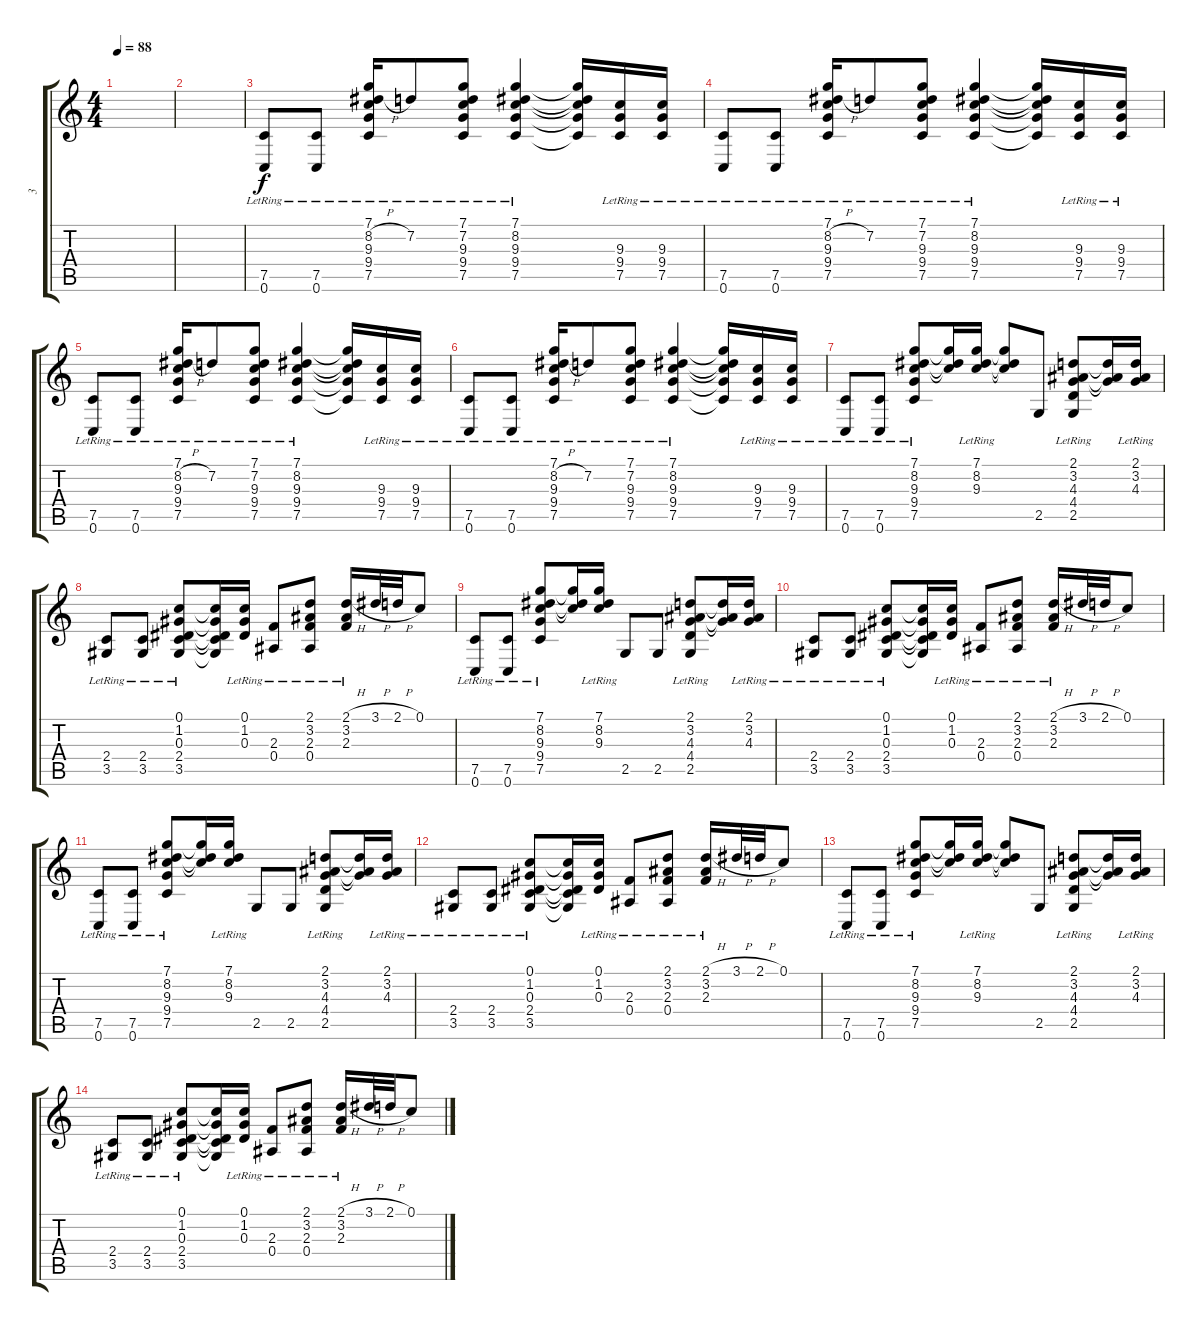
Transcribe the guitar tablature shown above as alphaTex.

\track ("3" "3") {instrument acousticguitarsteel}
\staff {score tabs}
\tuning (C4 G3 Eb3 Bb2 F2 C2) {hide}
\ts (4 4)
\tempo 88
\clef g2
\ks c
|
|
(7.5{lr} 0.6{lr}).8 (7.5{lr} 0.6{lr}).8 (7.1{lr} 8.2{h} 9.3{lr} 9.4{lr} 7.5).16 7.2{lr}.8 (7.1{lr} 7.2{lr} 9.3{lr} 9.4{lr} 7.5).8 (7.1{lr} 8.2{lr} 9.3{lr} 9.4{lr} 7.5).4 (7.1{t} 8.2{t} 9.3{t} 9.4{t} 7.5{t}).16 (9.3 9.4{lr} 7.5{lr}).16 (9.3 9.4{lr} 7.5{lr}).16 |
(7.5{lr} 0.6{lr}).8 (7.5{lr} 0.6{lr}).8 (7.1{lr} 8.2{h} 9.3{lr} 9.4{lr} 7.5).16 7.2{lr}.8 (7.1{lr} 7.2{lr} 9.3{lr} 9.4{lr} 7.5).8 (7.1{lr} 8.2{lr} 9.3{lr} 9.4{lr} 7.5).4 (7.1{t} 8.2{t} 9.3{t} 9.4{t} 7.5{t}).16 (9.3 9.4{lr} 7.5{lr}).16 (9.3 9.4{lr} 7.5{lr}).16 |
(7.5{lr} 0.6{lr}).8 (7.5{lr} 0.6{lr}).8 (7.1{lr} 8.2{h} 9.3{lr} 9.4{lr} 7.5).16 7.2{lr}.8 (7.1{lr} 7.2{lr} 9.3{lr} 9.4{lr} 7.5).8 (7.1{lr} 8.2{lr} 9.3{lr} 9.4{lr} 7.5).4 (7.1{t} 8.2{t} 9.3{t} 9.4{t} 7.5{t}).16 (9.3 9.4{lr} 7.5{lr}).16 (9.3 9.4{lr} 7.5{lr}).16 |
(7.5{lr} 0.6{lr}).8 (7.5{lr} 0.6{lr}).8 (7.1{lr} 8.2{h} 9.3{lr} 9.4{lr} 7.5).16 7.2{lr}.8 (7.1{lr} 7.2{lr} 9.3{lr} 9.4{lr} 7.5).8 (7.1{lr} 8.2{lr} 9.3{lr} 9.4{lr} 7.5).4 (7.1{t} 8.2{t} 9.3{t} 9.4{t} 7.5{t}).16 (9.3 9.4{lr} 7.5{lr}).16 (9.3 9.4{lr} 7.5{lr}).16 |
(7.5{lr} 0.6{lr}).8 (7.5{lr} 0.6{lr}).8 (7.1{lr} 8.2{lr} 9.3{lr} 9.4{lr} 7.5{lr}).8 (7.1{t} 8.2{t} 9.3{t}).16 (7.1{lr} 8.2{lr} 9.3{lr}).16 (7.1{t} 8.2{t} 9.3{t}).8 2.5.8 (2.1{lr} 3.2{lr} 4.3{lr} 4.4{lr} 2.5{lr}).8 (2.1{t} 3.2{t} 4.3{t}).16 (2.1{lr} 3.2{lr} 4.3{lr}).16 |
(2.4 3.5{lr}).8 (2.4 3.5{lr}).8 (0.1{lr} 1.2{lr} 0.3{lr} 2.4{lr} 3.5{lr}).8 (0.1{t} 1.2{t} 0.3{t} 2.4{t} 3.5{t}).16 (0.1{lr} 1.2{lr} 0.3{lr}).16 (2.3{lr} 0.4{lr}).8 (2.1 3.2 2.3{lr} 0.4{lr}).8 (2.1{h} 3.2{lr} 2.3{lr}).16 3.1{h}.32 2.1{h}.32 0.1.8 |
(7.5{lr} 0.6{lr}).8 (7.5{lr} 0.6{lr}).8 (7.1{lr} 8.2{lr} 9.3{lr} 9.4{lr} 7.5{lr}).8 (7.1{t} 8.2{t} 9.3{t}).16 (7.1{lr} 8.2{lr} 9.3{lr}).16 2.5.8 2.5.8 (2.1{lr} 3.2{lr} 4.3{lr} 4.4{lr} 2.5{lr}).8 (2.1{t} 3.2{t} 4.3{t}).16 (2.1{lr} 3.2{lr} 4.3{lr}).16 |
(2.4 3.5{lr}).8 (2.4 3.5{lr}).8 (0.1{lr} 1.2{lr} 0.3{lr} 2.4{lr} 3.5{lr}).8 (0.1{t} 1.2{t} 0.3{t} 2.4{t} 3.5{t}).16 (0.1{lr} 1.2{lr} 0.3{lr}).16 (2.3{lr} 0.4{lr}).8 (2.1 3.2 2.3{lr} 0.4{lr}).8 (2.1{h} 3.2{lr} 2.3{lr}).16 3.1{h}.32 2.1{h}.32 0.1.8 |
(7.5{lr} 0.6{lr}).8 (7.5{lr} 0.6{lr}).8 (7.1{lr} 8.2{lr} 9.3{lr} 9.4{lr} 7.5{lr}).8 (7.1{t} 8.2{t} 9.3{t}).16 (7.1{lr} 8.2{lr} 9.3{lr}).16 2.5.8 2.5.8 (2.1{lr} 3.2{lr} 4.3{lr} 4.4{lr} 2.5{lr}).8 (2.1{t} 3.2{t} 4.3{t}).16 (2.1{lr} 3.2{lr} 4.3{lr}).16 |
(2.4 3.5{lr}).8 (2.4 3.5{lr}).8 (0.1{lr} 1.2{lr} 0.3{lr} 2.4{lr} 3.5{lr}).8 (0.1{t} 1.2{t} 0.3{t} 2.4{t} 3.5{t}).16 (0.1{lr} 1.2{lr} 0.3{lr}).16 (2.3{lr} 0.4{lr}).8 (2.1 3.2 2.3{lr} 0.4{lr}).8 (2.1{h} 3.2{lr} 2.3{lr}).16 3.1{h}.32 2.1{h}.32 0.1.8 |
(7.5{lr} 0.6{lr}).8 (7.5{lr} 0.6{lr}).8 (7.1{lr} 8.2{lr} 9.3{lr} 9.4{lr} 7.5{lr}).8 (7.1{t} 8.2{t} 9.3{t}).16 (7.1{lr} 8.2{lr} 9.3{lr}).16 (7.1{t} 8.2{t} 9.3{t}).8 2.5.8 (2.1{lr} 3.2{lr} 4.3{lr} 4.4{lr} 2.5{lr}).8 (2.1{t} 3.2{t} 4.3{t}).16 (2.1{lr} 3.2{lr} 4.3{lr}).16 |
(2.4 3.5{lr}).8 (2.4 3.5{lr}).8 (0.1{lr} 1.2{lr} 0.3{lr} 2.4{lr} 3.5{lr}).8 (0.1{t} 1.2{t} 0.3{t} 2.4{t} 3.5{t}).16 (0.1{lr} 1.2{lr} 0.3{lr}).16 (2.3{lr} 0.4{lr}).8 (2.1 3.2 2.3{lr} 0.4{lr}).8 (2.1{h} 3.2{lr} 2.3{lr}).16 3.1{h}.32 2.1{h}.32 0.1.8
